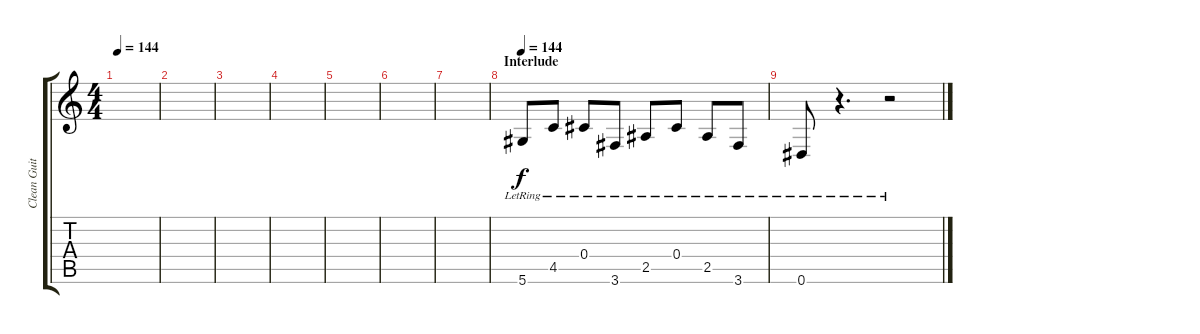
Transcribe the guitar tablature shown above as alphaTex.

\track ("Clean Guitar" "Clean Guit") {instrument electricguitarclean}
\staff {score tabs}
\tuning (Eb4 Bb3 Gb3 Db3 Ab2 Eb2) {hide}
\ts (4 4)
\tempo 144
\clef g2
\ks c
|
|
|
|
|
|
|
\section ("" "Interlude")
\tempo 144
5.6{lr}.8{dy f} 4.5{lr}.8 0.4{lr}.8 3.6{lr}.8 2.5{lr}.8 0.4{lr}.8 2.5{lr}.8 3.6{lr}.8 |
0.6{lr}.8 r.4{d} r.2
